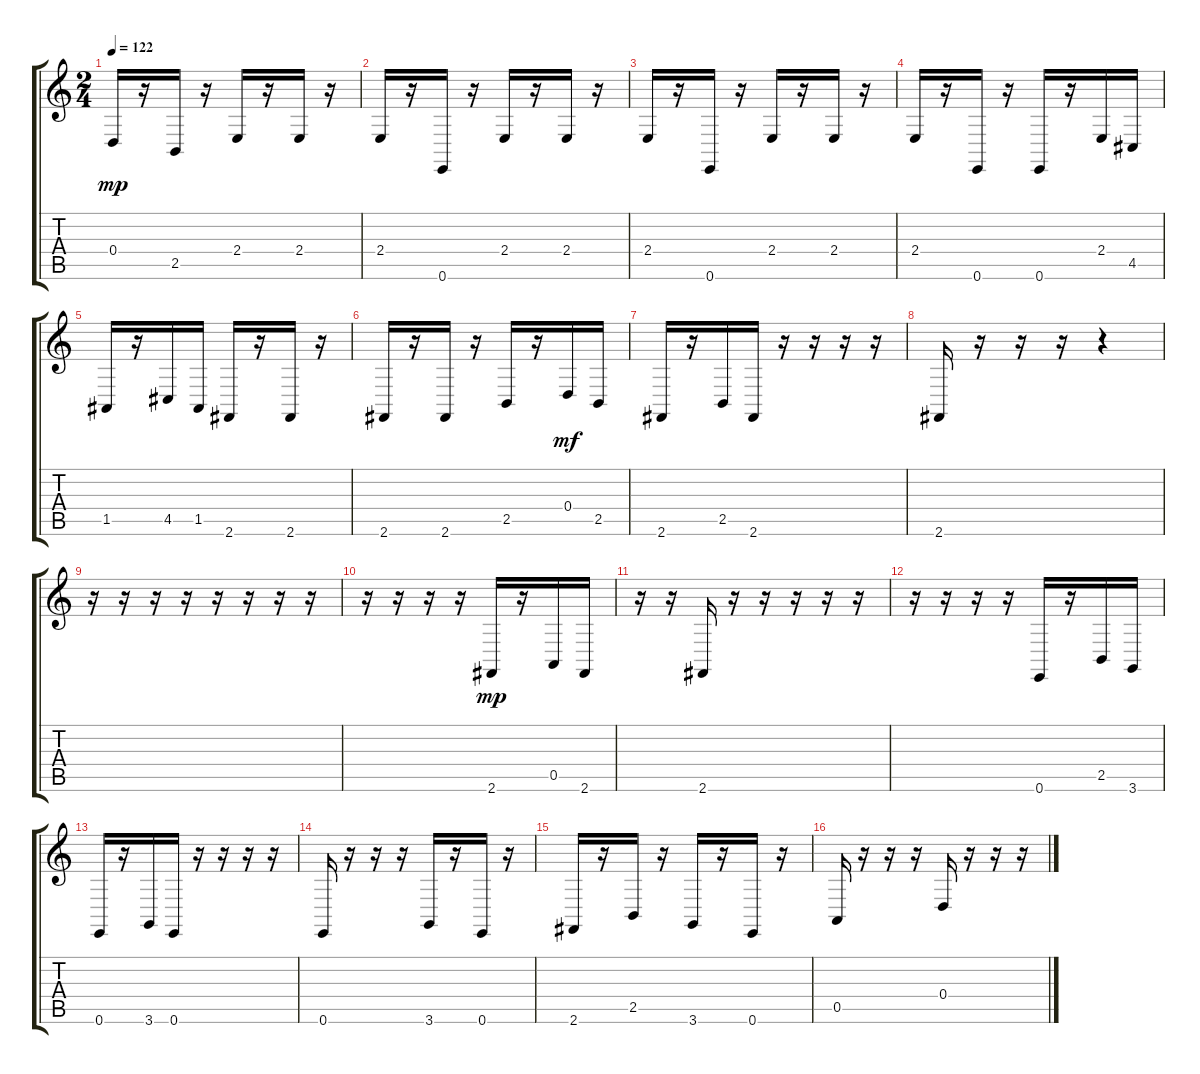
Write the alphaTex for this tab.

\track "" {instrument stringensemble1}
\staff {score tabs}
\tuning (E4 B3 G3 D3 A2 E2) {hide}
\ts (2 4)
\tempo 122
\clef g2
\ks c
0.4.16{dy mp} r.16 2.5.16 r.16 2.4.16 r.16 2.4.16 r.16 |
2.4.16 r.16 0.6.16 r.16 2.4.16 r.16 2.4.16 r.16 |
2.4.16 r.16 0.6.16 r.16 2.4.16 r.16 2.4.16 r.16 |
2.4.16 r.16 0.6.16 r.16 0.6.16 r.16 2.4.16 4.5.16 |
1.5.16 r.16 4.5.16 1.5.16 2.6.16 r.16 2.6.16 r.16 |
2.6.16 r.16 2.6.16 r.16 2.5.16 r.16 0.4.16{dy mf} 2.5.16 |
2.6.16 r.16 2.5.16 2.6.16 r.16 r.16 r.16 r.16 |
2.6.16 r.16 r.16 r.16 r.4 |
r.16 r.16 r.16 r.16 r.16 r.16 r.16 r.16 |
r.16 r.16 r.16 r.16 2.6.16{dy mp} r.16 0.5.16 2.6.16 |
r.16 r.16 2.6.16 r.16 r.16 r.16 r.16 r.16 |
r.16 r.16 r.16 r.16 0.6.16 r.16 2.5.16 3.6.16 |
0.6.16 r.16 3.6.16 0.6.16 r.16 r.16 r.16 r.16 |
0.6.16 r.16 r.16 r.16 3.6.16 r.16 0.6.16 r.16 |
2.6.16 r.16 2.5.16 r.16 3.6.16 r.16 0.6.16 r.16 |
0.5.16 r.16 r.16 r.16 0.4.16 r.16 r.16 r.16
